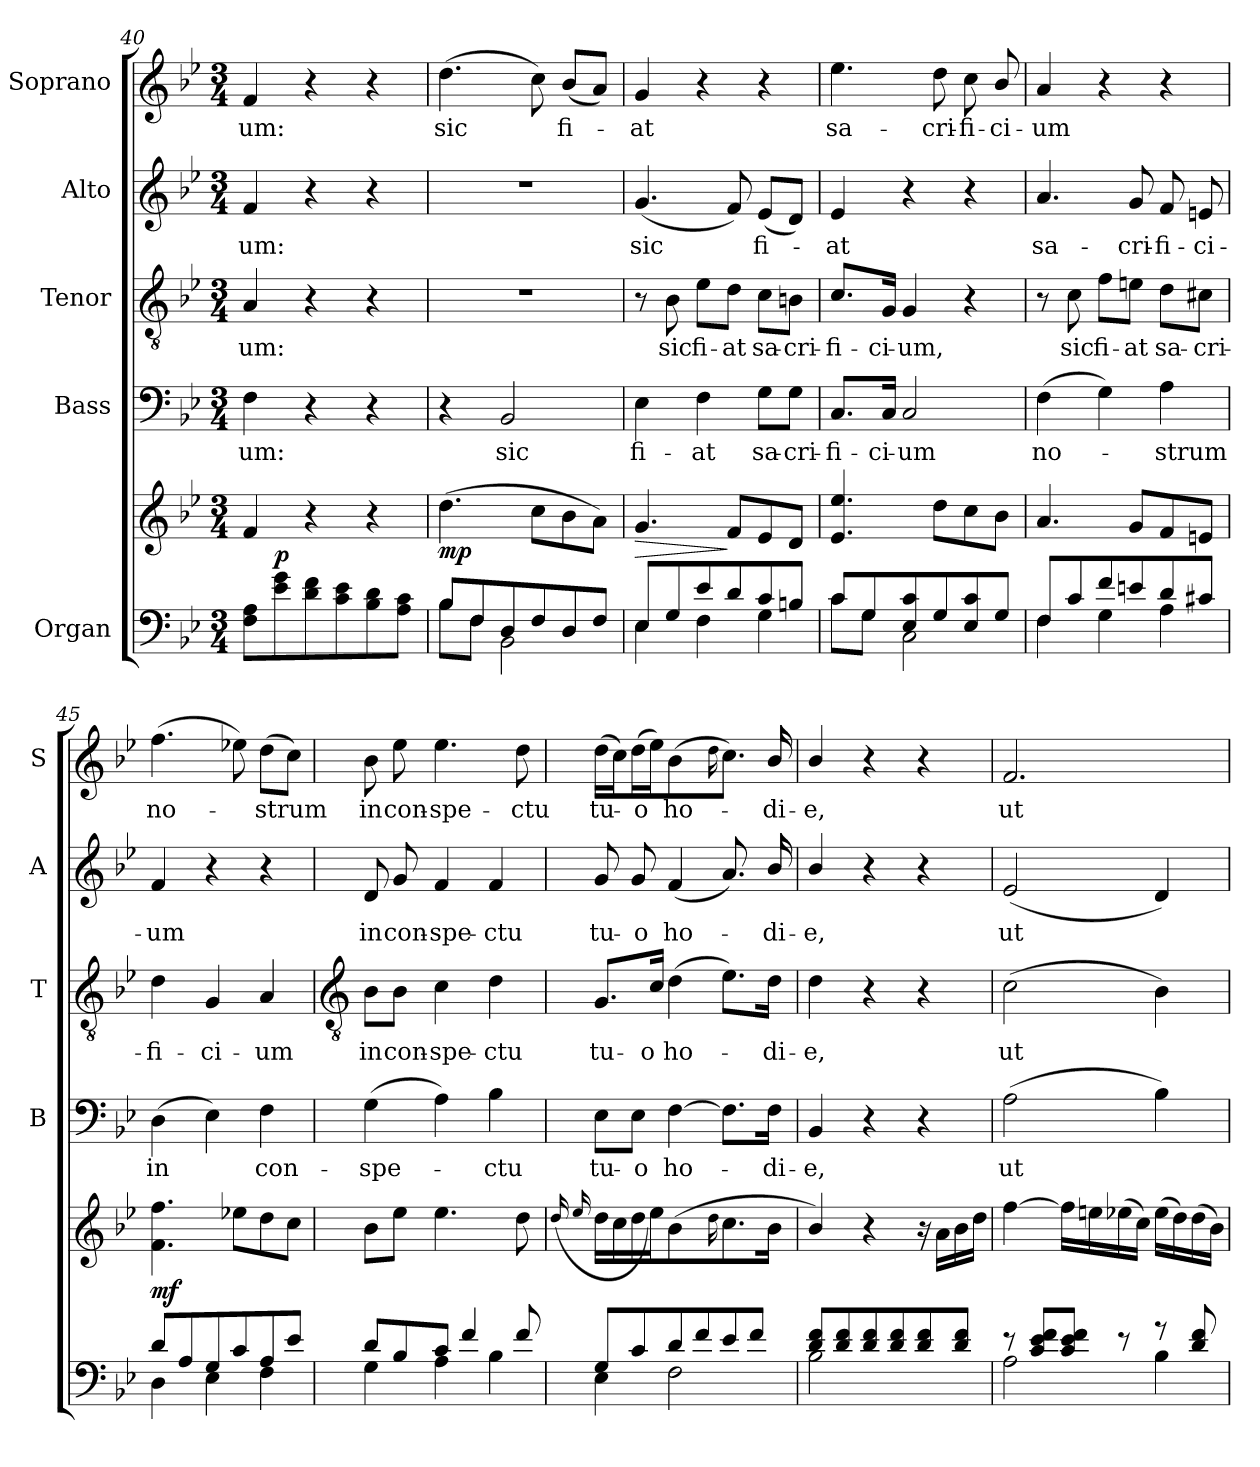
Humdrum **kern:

**kern	**kern	**dynam	**kern	**text	**kern	**text	**kern	**text	**kern	**text
*part5	*part5	*part5	*part4	*part4	*part3	*part3	*part2	*part2	*part1	*part1
*staff6	*staff5	*staff5/6	*staff4	*staff4	*staff3	*staff3	*staff2	*staff2	*staff1	*staff1
*I"Organ	*	*	*I"Bass	*	*I"Tenor	*	*I"Alto	*	*I"Soprano	*
*	*	*	*I'B	*	*I'T	*	*I'A	*	*I'S	*
!!LO:LB:g=z
*clefF4	*clefG2	*	*clefF4	*	*clefGv2	*	*clefG2	*	*clefG2	*
*k[b-e-]	*k[b-e-]	*	*k[b-e-]	*	*k[b-e-]	*	*k[b-e-]	*	*k[b-e-]	*
*B-:	*B-:	*	*B-:	*	*B-:	*	*B-:	*	*B-:	*
*M3/4	*M3/4	*	*M3/4	*	*M3/4	*	*M3/4	*	*M3/4	*
=40	=40	=40	=40	=40	=40	=40	=40	=40	=40	=40
!LO:N:vis=1	!	!	!	!LO:LY:b	!	!LO:LY:b	!	!LO:LY:b	!	!LO:LY:b
*^	*	*	*	*	*	*	*	*	*	*
2.ryy	8F\ 8A\L	4f	.	4F	-um:	4A	-um:	4f	-um:	4f	-um:
!	!	!	!LO:DY:a=2	!	!	!	!	!	!	!	!
.	8e-\ 8g\	.	p	.	.	.	.	.	.	.	.
.	8d\ 8f\	4r	.	4r	.	4r	.	4r	.	4r	.
.	8c\ 8e-\	.	.	.	.	.	.	.	.	.	.
.	8B-\ 8d\	4r	.	4r	.	4r	.	4r	.	4r	.
.	8A\ 8c\J	.	.	.	.	.	.	.	.	.	.
=41	=41	=41	=41	=41	=41	=41	=41	=41	=41	=41	=41
!	!	!	!LO:DY:b	!	!	!LO:N:vis=1	!	!LO:N:vis=1	!	!	!LO:LY:b
8B-/L	8B-\L	(>4.dd	mp	4r	.	2.r	.	2.r	.	(>4.dd	sic
8F/	8F\J	.	.	.	.	.	.	.	.	.	.
!	!	!	!	!	!LO:LY:b	!	!	!	!	!	!
8D/	2BB-\	.	.	2BB-	sic	.	.	.	.	.	.
8F/	.	8ccL	.	.	.	.	.	.	.	8cc)	.
!	!	!	!	!	!	!	!	!	!	!	!LO:LY:b
8D/	.	8b-	.	.	.	.	.	.	.	(<8b-L	fi-
8F/J	.	8aJ)	.	.	.	.	.	.	.	8aJ)	.
=42	=42	=42	=42	=42	=42	=42	=42	=42	=42	=42	=42
!	!	!	!LO:HP:b	!	!LO:LY:b	!	!	!	!LO:LY:b	!	!LO:LY:b
8E-/L	4E-\	4.g	>	4E-	fi-	8r	.	(<4.g	sic	4g	at
!	!	!	!	!	!	!	!LO:LY:b	!	!	!	!
8G/	.	.	.	.	.	8B-	sic	.	.	.	.
!	!	!	!	!	!LO:LY:b	!	!LO:LY:b	!	!	!	!
8e-/	4F\	.	.	4F	-at	8e-\L	fi-	.	.	4r	.
!	!	!	!	!	!	!	!LO:LY:b	!	!	!	!
8d/	.	8fL	]	.	.	8d\J	-at	8f)	.	.	.
!	!	!	!	!	!LO:LY:b	!	!LO:LY:b	!	!LO:LY:b	!	!
8c/	4G\	8e-	.	8G\L	sa-	8c\L	sa-	(<8e-L	fi-	4r	.
!	!	!	!	!	!LO:LY:b	!	!LO:LY:b	!	!	!	!
8Bn/J	.	8dJ	.	8G\J	-cri-	8Bn\J	-cri-	8dJ)	.	.	.
=43	=43	=43	=43	=43	=43	=43	=43	=43	=43	=43	=43
!	!	!	!	!	!LO:LY:b	!	!LO:LY:b	!	!LO:LY:b	!	!LO:LY:b
8c/L	8c\L	4.e- 4.ee-	.	8.C/L	-fi-	8.c/L	-fi-	4e-	at	4.ee-	sa-
8G/	8G\J	.	.	.	.	.	.	.	.	.	.
!	!	!	!	!	!LO:LY:b	!	!LO:LY:b	!	!	!	!
.	.	.	.	16C/Jk	-ci-	16G/Jk	-ci-	.	.	.	.
!	!	!	!	!	!LO:LY:b	!	!LO:LY:b	!	!	!	!
8E-/ 8c/	2C\	.	.	2C	-um	4G	-um,	4r	.	.	.
!	!	!	!	!	!	!	!	!	!	!	!LO:LY:b
8G/	.	8ddL	.	.	.	.	.	.	.	8dd	-cri-
!	!	!	!	!	!	!	!	!	!	!	!LO:LY:b
8E-/ 8c/	.	8cc	.	.	.	4r	.	4r	.	8cc	-fi-
!	!	!	!	!	!	!	!	!	!	!	!LO:LY:b
8G/J	.	8b-J	.	.	.	.	.	.	.	8b-/	-ci-
=44	=44	=44	=44	=44	=44	=44	=44	=44	=44	=44	=44
!	!	!	!	!	!LO:LY:b	!	!	!	!LO:LY:b	!	!LO:LY:b
8F/L	4F\	4.a	.	(>4F	no-	8r	.	4.a	sa-	4a	-um
!	!	!	!	!	!	!	!LO:LY:b	!	!	!	!
8c/	.	.	.	.	.	8c	sic	.	.	.	.
!	!	!	!	!	!	!	!LO:LY:b	!	!	!	!
8f/	4G\	.	.	4G)	.	8f\L	fi-	.	.	4r	.
!	!	!	!	!	!	!	!LO:LY:b	!	!LO:LY:b	!	!
8en/	.	8gL	.	.	.	8en\J	-at	8g	-cri-	.	.
!	!	!	!	!	!LO:LY:b	!	!LO:LY:b	!	!LO:LY:b	!	!
8d/	4A\	8f	.	4A	strum	8d\L	sa-	8f	-fi-	4r	.
!	!	!	!	!	!	!	!LO:LY:b	!	!LO:LY:b	!	!
8c#X/J	.	8enJ	.	.	.	8c#X\J	-cri-	8en	-ci-	.	.
=45	=45	=45	=45	=45	=45	=45	=45	=45	=45	=45	=45
!	!	!	!LO:DY:b	!	!LO:LY:b	!	!LO:LY:b	!	!LO:LY:b	!	!LO:LY:b
8d/L	4D\	4.f 4.ff	mf	(>4D	in	4d	-fi-	4f	-um	(>4.ff	no-
8A/	.	.	.	.	.	.	.	.	.	.	.
!	!	!	!	!	!	!	!LO:LY:b	!	!	!	!
8G/	4E-\	.	.	4E-)	.	4G	-ci-	4r	.	.	.
8c/	.	8ee-XL	.	.	.	.	.	.	.	8ee-X)	.
!	!	!	!	!	!LO:LY:b	!	!LO:LY:b	!	!	!	!LO:LY:b
8A/	4F\	8dd	.	4F	con-	4A	-um	4r	.	(>8ddL	strum
8e-/J	.	8ccJ	.	.	.	.	.	.	.	8ccJ)	.
!!LO:LB:g=z
=46	=46	=46	=46	=46	=46	=46	=46	=46	=46	=46	=46
*	*	*	*	*	*	*clefGv2	*	*	*	*	*
!	!	!	!	!	!LO:LY:b	!	!LO:LY:b	!	!LO:LY:b	!	!LO:LY:b
8d/	4G\	8b-L	.	(>4G	-spe-	8B-\L	in	8d	in	8b-	in
!	!	!	!	!	!	!	!LO:LY:b	!	!LO:LY:b	!	!LO:LY:b
8B-/	.	8ee-J	.	.	.	8B-\J	con-	8g	con-	8ee-	con-
!	!	!	!	!	!	!	!LO:LY:b	!	!LO:LY:b	!	!LO:LY:b
8c/J	4A\	4.ee-	.	4A)	.	4c	-spe-	4f	-spe-	4.ee-	-spe-
4f/	.	.	.	.	.	.	.	.	.	.	.
!	!	!	!	!	!LO:LY:b	!	!LO:LY:b	!	!LO:LY:b	!	!
.	4B-\	.	.	4B-	ctu	4d	-ctu	4f	-ctu	.	.
!	!	!	!	!	!	!	!	!	!	!	!LO:LY:b
8f/	.	8ddL	.	.	.	.	.	.	.	8dd	-ctu
=47	=47	=47	=47	=47	=47	=47	=47	=47	=47	=47	=47
.	.	(>16qqddLL	.	.	.	.	.	.	.	.	.
.	.	16qqee-	.	.	.	.	.	.	.	.	.
!	!	!	!	!	!LO:LY:b	!	!LO:LY:b	!	!LO:LY:b	!	!LO:LY:b
8G/L	4E-\	16dd	.	8E-\L	tu-	8.G/L	tu-	8g	tu-	(>16ddLL	tu-
.	.	16cc	.	.	.	.	.	.	.	16ccJJ)	.
!	!	!	!	!	!LO:LY:b	!	!	!	!LO:LY:b	!	!LO:LY:b
8c/	.	16dd	.	8E-\J	-o	.	.	8g	-o	(>16ddLL	o
!	!	!	!	!	!	!	!LO:LY:b	!	!	!	!
.	.	16ee-JJ)	.	.	.	16c/Jk	-o	.	.	16ee-JJ)	.
!	!	!	!	!	!LO:LY:b	!	!LO:LY:b	!	!LO:LY:b	!	!LO:LY:b
8d/	2F\	(>4b-	.	[4F	ho-	(>4d	ho-	(<4f	ho-	(>4b-	ho-
8f/	.	.	.	.	.	.	.	.	.	.	.
.	.	16qqdd\LL	.	.	.	.	.	.	.	16qqdd\LL	.
8e-/	.	8.cc	.	8.F\L]	.	8.e-\L)	.	8.a)	.	8.ccJ)	.
8f/J	.	.	.	.	.	.	.	.	.	.	.
!	!	!	!	!	!LO:LY:b	!	!LO:LY:b	!	!LO:LY:b	!	!LO:LY:b
.	.	16b-J	.	16F\Jk	-di-	16d\Jk	di-	16b-/	di-	16b-/	di-
=48	=48	=48	=48	=48	=48	=48	=48	=48	=48	=48	=48
!	!	!	!	!	!LO:LY:b	!	!LO:LY:b	!	!LO:LY:b	!	!LO:LY:b
8d/ 8f/L	2B-\	4b-/)	.	4BB-	-e,	4d	-e,	4b-/	-e,	4b-/	-e,
8d/ 8f/	.	.	.	.	.	.	.	.	.	.	.
8d/ 8f/	.	4r	.	4r	.	4r	.	4r	.	4r	.
8d/ 8f/	.	.	.	.	.	.	.	.	.	.	.
8d/ 8f/	4ryy	16r	.	4r	.	4r	.	4r	.	4r	.
.	.	16aLL	.	.	.	.	.	.	.	.	.
8d/ 8f/J	.	16b-	.	.	.	.	.	.	.	.	.
.	.	16ddJJ	.	.	.	.	.	.	.	.	.
=49	=49	=49	=49	=49	=49	=49	=49	=49	=49	=49	=49
!	!	!	!	!	!LO:LY:b	!	!LO:LY:b	!	!LO:LY:b	!	!LO:LY:b
8r	2A\	[4ff	.	(>2A	ut	(>2c	ut	(<2e-	ut	2.f	ut
8c/ 8e-/ 8f/L	.	.	.	.	.	.	.	.	.	.	.
8c/ 8e-/ 8f/J	.	16ffLL]	.	.	.	.	.	.	.	.	.
.	.	16een	.	.	.	.	.	.	.	.	.
8r	.	(>16ee-X	.	.	.	.	.	.	.	.	.
.	.	16ccJJ)	.	.	.	.	.	.	.	.	.
8r	4B-\	(>16ee-LL	.	4B-)	.	4B-)	.	4d)	.	.	.
.	.	16dd)	.	.	.	.	.	.	.	.	.
8d/ 8f/	.	(>16dd	.	.	.	.	.	.	.	.	.
.	.	16b-JJ)	.	.	.	.	.	.	.	.	.
*v	*v	*	*	*	*	*	*	*	*	*	*
=	=	=	=	=	=	=	=	=	=	=
*-	*-	*-	*-	*-	*-	*-	*-	*-	*-	*-
